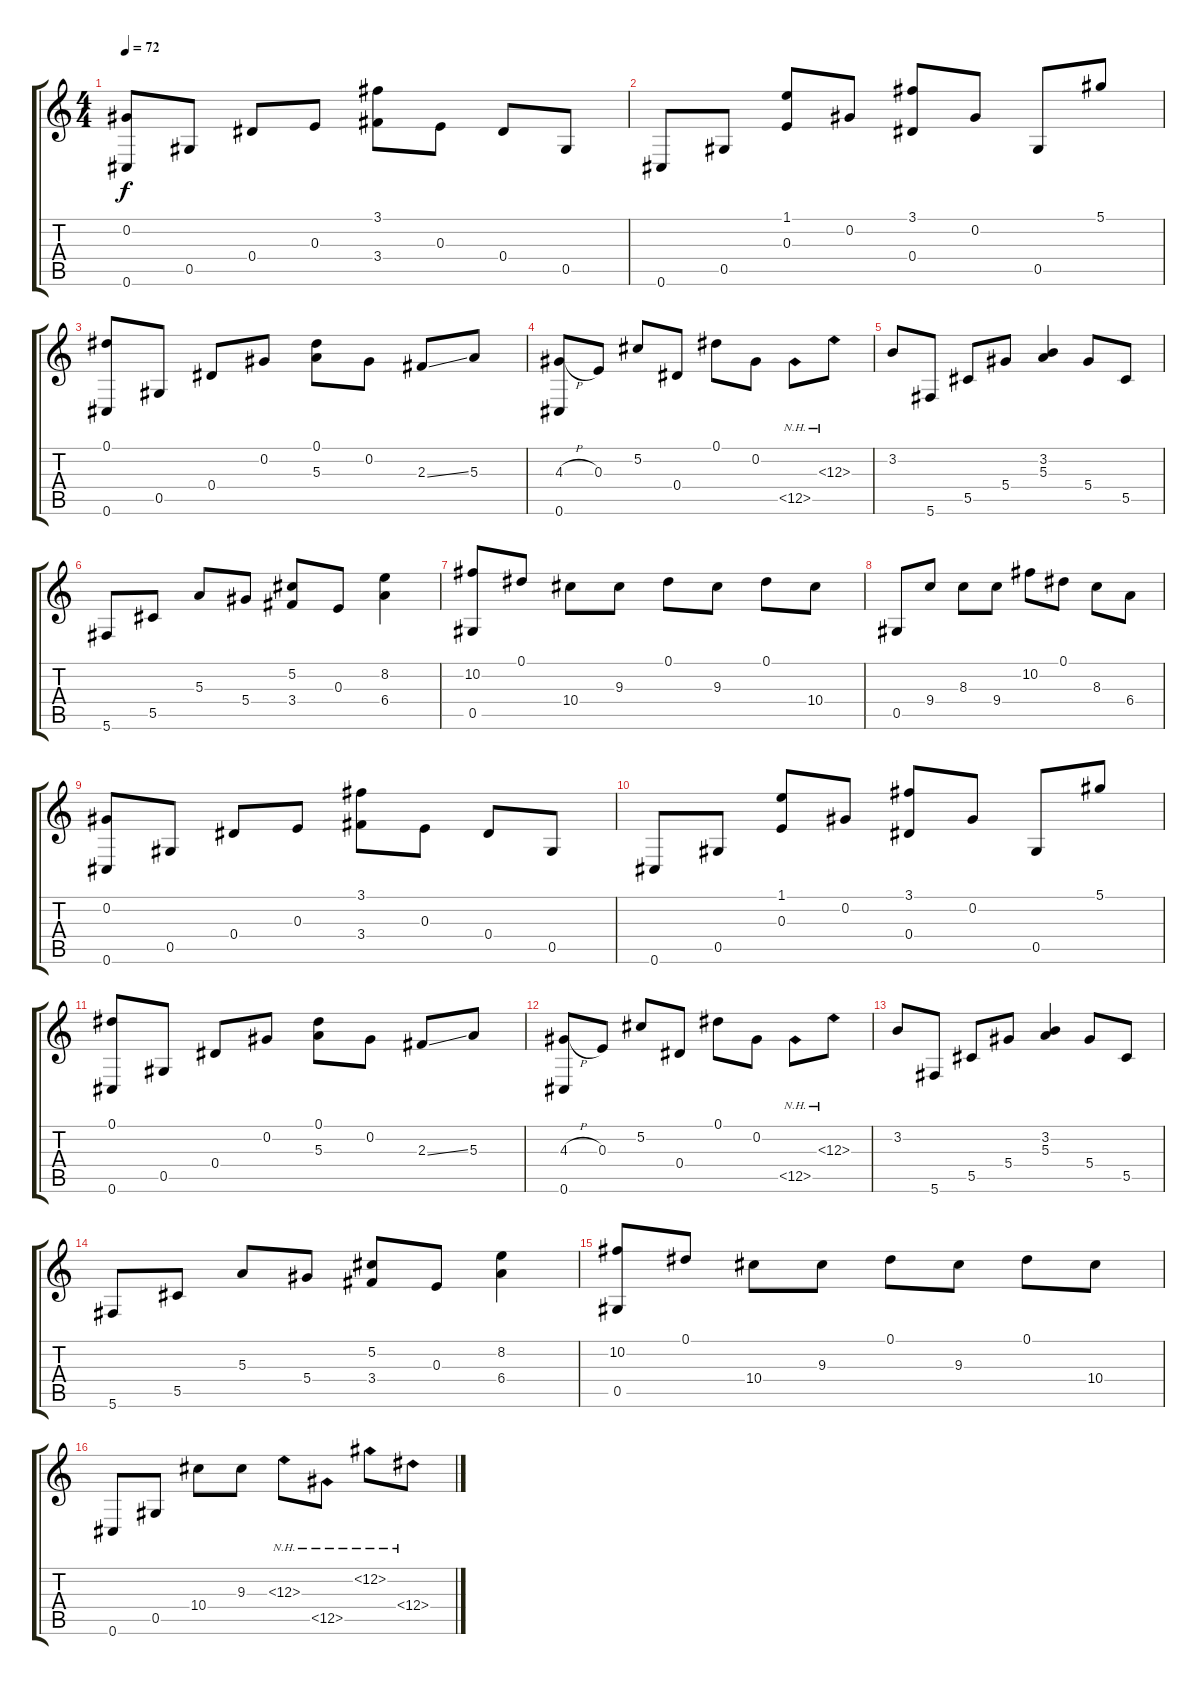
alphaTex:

\track "" {instrument acousticguitarsteel}
\staff {score tabs}
\tuning (Eb4 Ab3 E3 Eb3 Ab2 Db2) {hide}
\ts (4 4)
\tempo 72
\clef g2
\ks c
(0.2 0.6).8{dy f instrument acousticguitarsteel} 0.5.8 0.4.8 0.3.8 (3.1 3.4).8 0.3.8 0.4.8 0.5.8 |
0.6.8 0.5.8 (1.1 0.3).8 0.2.8 (3.1 0.4).8 0.2.8 0.5.8 5.1.8 |
(0.1 0.6).8 0.5.8 0.4.8 0.2.8 (0.1 5.3).8 0.2.8 2.3{ss}.8 5.3.8 |
(4.3{h} 0.6).8 0.3.8 5.2.8 0.4.8 0.1.8 0.2.8 12.5{nh}.8 12.3{nh}.8 |
3.2.8 5.6.8 5.5.8 5.4.8 (3.2 5.3).4 5.4.8 5.5.8 |
5.6.8 5.5.8 5.3.8 5.4.8 (5.2 3.4).8 0.3.8 (8.2 6.4).4 |
(10.2 0.5).8 0.1.8 10.4.8 9.3.8 0.1.8 9.3.8 0.1.8 10.4.8 |
0.5.8 9.4.8 8.3.8 9.4.8 10.2.8 0.1.8 8.3.8 6.4.8 |
(0.2 0.6).8 0.5.8 0.4.8 0.3.8 (3.1 3.4).8 0.3.8 0.4.8 0.5.8 |
0.6.8 0.5.8 (1.1 0.3).8 0.2.8 (3.1 0.4).8 0.2.8 0.5.8 5.1.8 |
(0.1 0.6).8 0.5.8 0.4.8 0.2.8 (0.1 5.3).8 0.2.8 2.3{ss}.8 5.3.8 |
(4.3{h} 0.6).8 0.3.8 5.2.8 0.4.8 0.1.8 0.2.8 12.5{nh}.8 12.3{nh}.8 |
3.2.8 5.6.8 5.5.8 5.4.8 (3.2 5.3).4 5.4.8 5.5.8 |
5.6.8 5.5.8 5.3.8 5.4.8 (5.2 3.4).8 0.3.8 (8.2 6.4).4 |
(10.2 0.5).8 0.1.8 10.4.8 9.3.8 0.1.8 9.3.8 0.1.8 10.4.8 |
0.6.8 0.5.8 10.4.8 9.3.8 12.3{nh}.8 12.5{nh}.8 12.2{nh}.8 12.4{nh}.8
